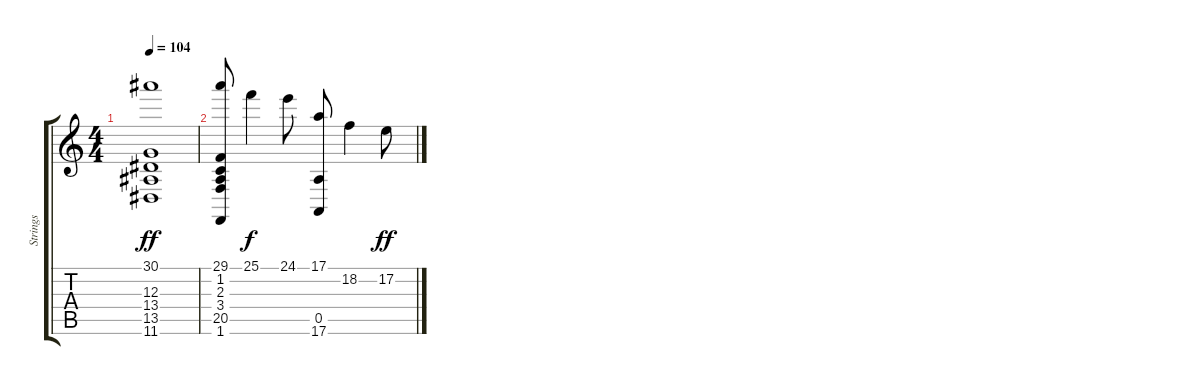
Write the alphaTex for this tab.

\track ("Strings" "Strings") {instrument stringensemble1}
\staff {score tabs}
\tuning (E4 B3 G3 D3 A2 E2) {hide}
\ts (4 4)
\tempo 104
\clef g2
\ks c
(30.1 12.3 13.4 13.5 11.6).1{dy ff volume 10} |
(29.1 1.2 2.3 3.4 20.5 1.6).8 25.1.4{dy f} 24.1.8 (17.1 0.5 17.6).8 18.2.4 17.2.8{dy ff}
